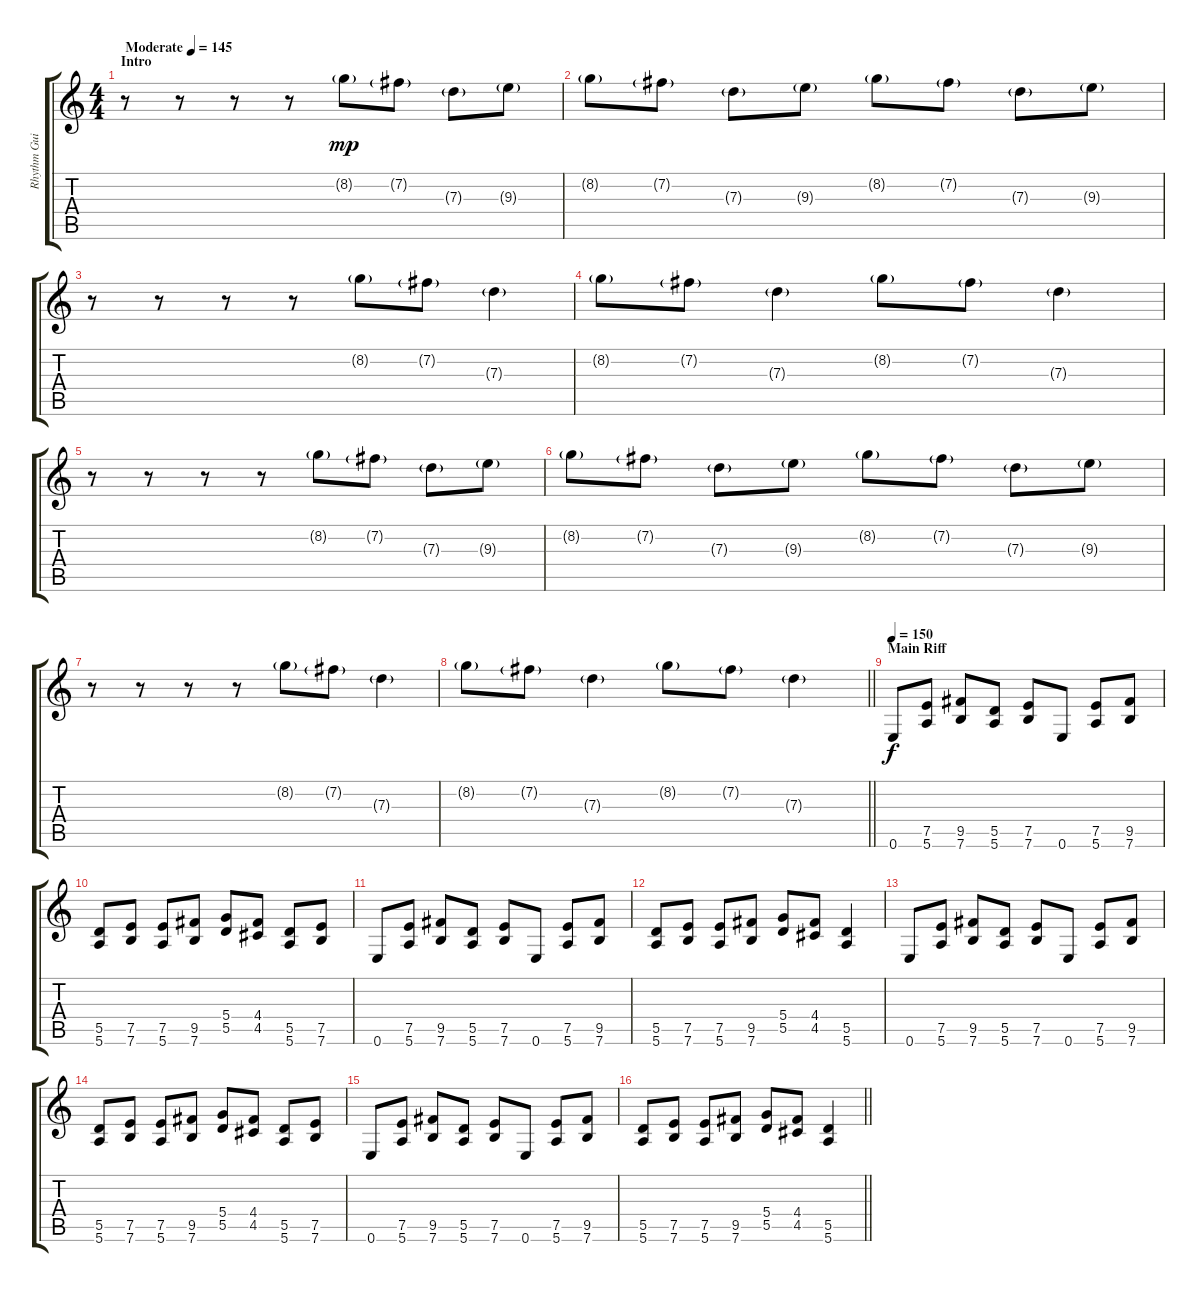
\track ("Rhythm Guitar" "Rhythm Gui") {instrument electricguitarjazz}
\staff {score tabs}
\tuning (E4 B3 G3 D3 A2 E2) {hide}
\ts (4 4)
\section ("" "Intro")
\tempo (145 "Moderate")
\clef g2
\ks c
r.8{dy mp volume 10 instrument electricguitarjazz} r.8 r.8 r.8 8.2{g}.8 7.2{g}.8 7.3{g}.8 9.3{g}.8 |
8.2{g}.8 7.2{g}.8 7.3{g}.8 9.3{g}.8 8.2{g}.8 7.2{g}.8 7.3{g}.8 9.3{g}.8 |
r.8 r.8 r.8 r.8 8.2{g}.8 7.2{g}.8 7.3{g}.4 |
8.2{g}.8 7.2{g}.8 7.3{g}.4 8.2{g}.8 7.2{g}.8 7.3{g}.4 |
r.8 r.8 r.8 r.8 8.2{g}.8 7.2{g}.8 7.3{g}.8 9.3{g}.8 |
8.2{g}.8 7.2{g}.8 7.3{g}.8 9.3{g}.8 8.2{g}.8 7.2{g}.8 7.3{g}.8 9.3{g}.8 |
r.8 r.8 r.8 r.8 8.2{g}.8 7.2{g}.8 7.3{g}.4 |
\barLineRight lightlight
8.2{g}.8 7.2{g}.8 7.3{g}.4 8.2{g}.8 7.2{g}.8 7.3{g}.4 |
\section ("" "Main Riff")
\tempo 150
0.6.8{dy f volume 16 instrument distortionguitar} (7.5 5.6).8 (9.5 7.6).8 (5.5 5.6).8 (7.5 7.6).8 0.6.8 (7.5 5.6).8 (9.5 7.6).8 |
(5.5 5.6).8 (7.5 7.6).8 (7.5 5.6).8 (9.5 7.6).8 (5.4 5.5).8 (4.4 4.5).8 (5.5 5.6).8 (7.5 7.6).8 |
0.6.8 (7.5 5.6).8 (9.5 7.6).8 (5.5 5.6).8 (7.5 7.6).8 0.6.8 (7.5 5.6).8 (9.5 7.6).8 |
(5.5 5.6).8 (7.5 7.6).8 (7.5 5.6).8 (9.5 7.6).8 (5.4 5.5).8 (4.4 4.5).8 (5.5 5.6).4 |
0.6.8 (7.5 5.6).8 (9.5 7.6).8 (5.5 5.6).8 (7.5 7.6).8 0.6.8 (7.5 5.6).8 (9.5 7.6).8 |
(5.5 5.6).8 (7.5 7.6).8 (7.5 5.6).8 (9.5 7.6).8 (5.4 5.5).8 (4.4 4.5).8 (5.5 5.6).8 (7.5 7.6).8 |
0.6.8 (7.5 5.6).8 (9.5 7.6).8 (5.5 5.6).8 (7.5 7.6).8 0.6.8 (7.5 5.6).8 (9.5 7.6).8 |
\barLineRight lightlight
(5.5 5.6).8 (7.5 7.6).8 (7.5 5.6).8 (9.5 7.6).8 (5.4 5.5).8 (4.4 4.5).8 (5.5 5.6).4
